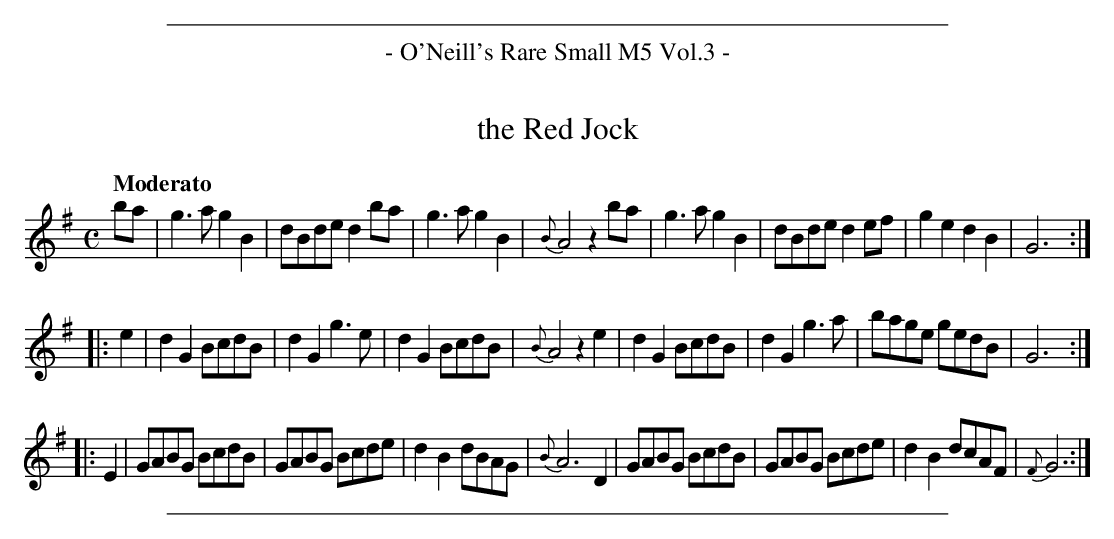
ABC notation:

X:1
T: the Red Jock
Q: "Moderato"
M: C
L: 1/8
K: G
ba |\
g3a g2B2 | dBde d2ba | g3a g2B2 | {B}A4 z2ba |\
g3a g2B2 | dBde d2ef | g2e2 d2B2 | G6 ::
e2 |\
d2G2 BcdB | d2G2 g3e | d2G2 BcdB | {B}A4 z2e2 |\
d2G2 BcdB | d2G2 g3a | bage gedB | G6 ::
E2 |\
GABG BcdB | GABG Bcde | d2B2 dBAG | {B}A6 D2 |\
GABG BcdB | GABG Bcde | d2B2 dcAF | {F}G6 :|
